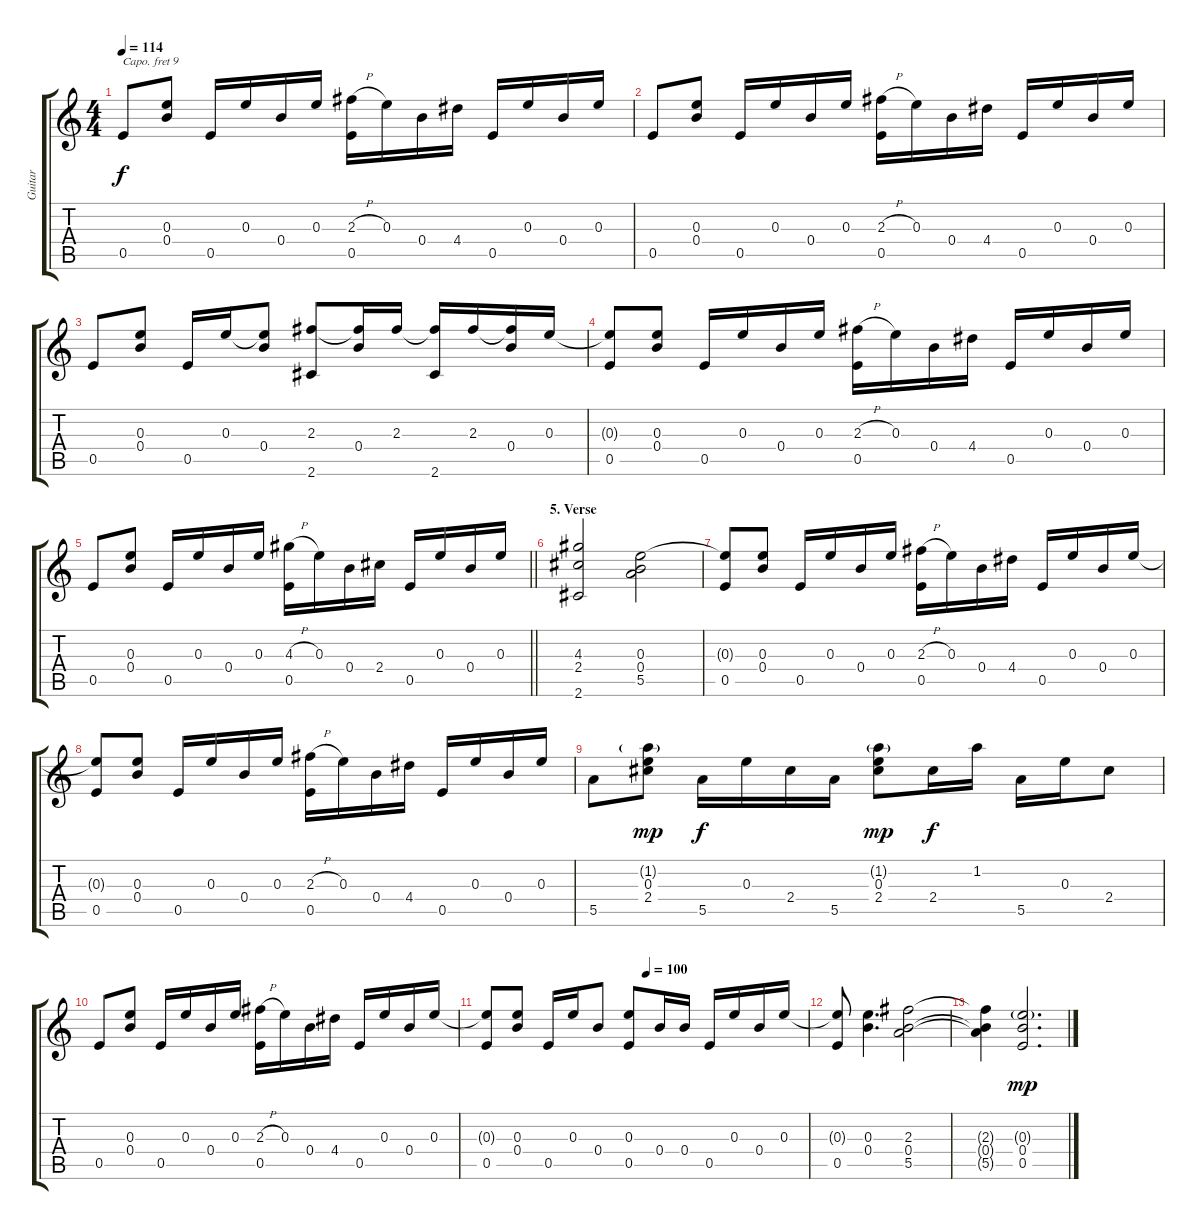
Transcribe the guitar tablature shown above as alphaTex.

\track ("Guitar" "Guitar") {instrument acousticguitarsteel bank 127}
\staff {score tabs}
\capo 9
\tuning (D4 B3 G3 D3 G2 D2) {hide}
\ts (4 4)
\tempo 114
\clef g2
\ks c
0.5.8{dy f} (0.3 0.4).8 0.5.16 0.3.16 0.4.16 0.3.16 (2.3{h} 0.5).16 0.3.16 0.4.16 4.4.16 0.5.16 0.3.16 0.4.16 0.3.16 |
0.5.8 (0.3 0.4).8 0.5.16 0.3.16 0.4.16 0.3.16 (2.3{h} 0.5).16 0.3.16 0.4.16 4.4.16 0.5.16 0.3.16 0.4.16 0.3.16 |
0.5.8 (0.3 0.4).8 0.5.16 0.3.16 (0.3{t} 0.4).8 (2.3 2.6).8 (2.3{t} 0.4).16 2.3.16 (2.3{t} 2.6).16 2.3.16 (2.3{t} 0.4).16 0.3.16 |
(0.3{t} 0.5).8 (0.3 0.4).8 0.5.16 0.3.16 0.4.16 0.3.16 (2.3{h} 0.5).16 0.3.16 0.4.16 4.4.16 0.5.16 0.3.16 0.4.16 0.3.16 |
\barLineRight lightlight
0.5.8 (0.3 0.4).8 0.5.16 0.3.16 0.4.16 0.3.16 (4.3{h} 0.5).16 0.3.16 0.4.16 2.4.16 0.5.16 0.3.16 0.4.16 0.3.16 |
\section ("" "5. Verse")
(4.3 2.4 2.6).2 (0.3 0.4 5.5).2 |
(0.3{t} 0.5).8 (0.3 0.4).8 0.5.16 0.3.16 0.4.16 0.3.16 (2.3{h} 0.5).16 0.3.16 0.4.16 4.4.16 0.5.16 0.3.16 0.4.16 0.3.16 |
(0.3{t} 0.5).8 (0.3 0.4).8 0.5.16 0.3.16 0.4.16 0.3.16 (2.3{h} 0.5).16 0.3.16 0.4.16 4.4.16 0.5.16 0.3.16 0.4.16 0.3.16 |
5.5.8 (1.2{g} 0.3 2.4).8{dy mp} 5.5.16{dy f} 0.3.16 2.4.16 5.5.16 (1.2{g} 0.3 2.4).8{dy mp} 2.4.16{dy f} 1.2.16 5.5.16 0.3.16 2.4.8 |
0.5.8 (0.3 0.4).8 0.5.16 0.3.16 0.4.16 0.3.16 (2.3{h} 0.5).16 0.3.16 0.4.16 4.4.16 0.5.16 0.3.16 0.4.16 0.3.16 |
\tempo (100 0.5)
(0.3{t} 0.5).8 (0.3 0.4).8 0.5.16 0.3.16 0.4.8 (0.3 0.5).8 0.4.16 0.4.16 0.5.16 0.3.16 0.4.16 0.3.16 |
(0.3{t} 0.5).8 (0.3 0.4).4{d} (2.3 0.4 5.5).2 |
(2.3{t} 0.4{t} 5.5{t}).4 (0.3{g} 0.4 0.5).2{d dy mp}
